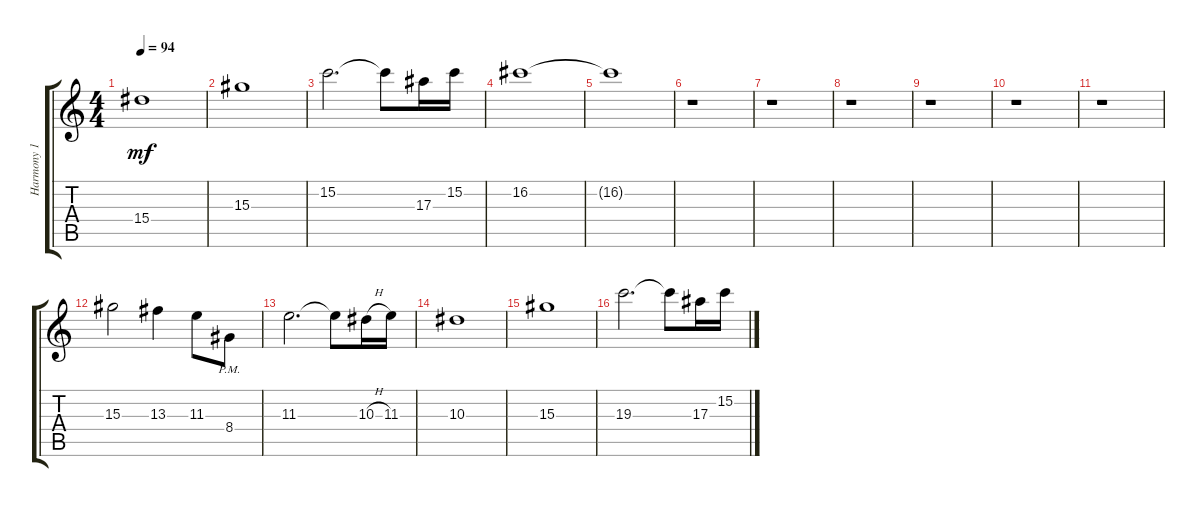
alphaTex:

\track ("Harmony 1" "Harmony 1") {instrument overdrivenguitar}
\staff {score tabs}
\tuning (D4 A3 F3 C3 G2 C2) {hide}
\ts (4 4)
\tempo 94
\clef g2
\ks aminor
15.4.1{dy mf} |
15.3.1 |
15.2.2{d} 15.2{t}.8 17.3.16 15.2.16 |
16.2.1 |
16.2{t}.1 |
r.1 |
r.1 |
r.1 |
r.1 |
r.1 |
r.1 |
15.3.2 13.3.4 11.3.8 8.4{pm}.8 |
11.3.2{d} 11.3{t}.8 10.3{h}.16 11.3.16 |
10.3.1 |
15.3.1 |
19.3.2{d} 19.3{t}.8 17.3.16 15.2.16
